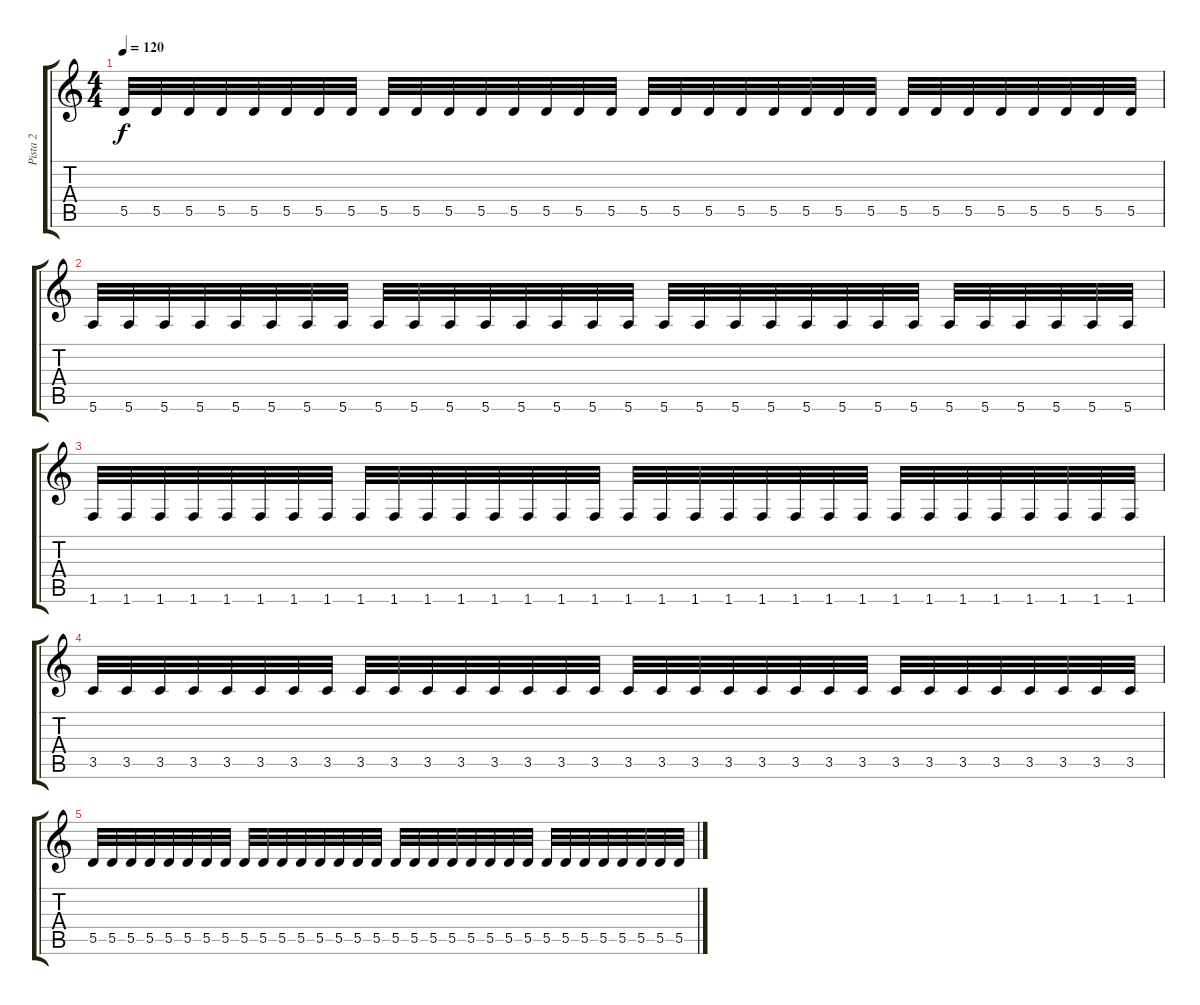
\track ("Pista 2" "Pista 2") {instrument overdrivenguitar}
\staff {score tabs}
\tuning (E4 B3 G3 D3 A2 E2) {hide}
\ts (4 4)
\tempo 120
\clef g2
\ks c
5.5.32{dy f} 5.5.32 5.5.32 5.5.32 5.5.32 5.5.32 5.5.32 5.5.32 5.5.32 5.5.32 5.5.32 5.5.32 5.5.32 5.5.32 5.5.32 5.5.32 5.5.32 5.5.32 5.5.32 5.5.32 5.5.32 5.5.32 5.5.32 5.5.32 5.5.32 5.5.32 5.5.32 5.5.32 5.5.32 5.5.32 5.5.32 5.5.32 |
5.6.32 5.6.32 5.6.32 5.6.32 5.6.32 5.6.32 5.6.32 5.6.32 5.6.32 5.6.32 5.6.32 5.6.32 5.6.32 5.6.32 5.6.32 5.6.32 5.6.32 5.6.32 5.6.32 5.6.32 5.6.32 5.6.32 5.6.32 5.6.32 5.6.32 5.6.32 5.6.32 5.6.32 5.6.32 5.6.32 |
1.6.32 1.6.32 1.6.32 1.6.32 1.6.32 1.6.32 1.6.32 1.6.32 1.6.32 1.6.32 1.6.32 1.6.32 1.6.32 1.6.32 1.6.32 1.6.32 1.6.32 1.6.32 1.6.32 1.6.32 1.6.32 1.6.32 1.6.32 1.6.32 1.6.32 1.6.32 1.6.32 1.6.32 1.6.32 1.6.32 1.6.32 1.6.32 |
3.5.32 3.5.32 3.5.32 3.5.32 3.5.32 3.5.32 3.5.32 3.5.32 3.5.32 3.5.32 3.5.32 3.5.32 3.5.32 3.5.32 3.5.32 3.5.32 3.5.32 3.5.32 3.5.32 3.5.32 3.5.32 3.5.32 3.5.32 3.5.32 3.5.32 3.5.32 3.5.32 3.5.32 3.5.32 3.5.32 3.5.32 3.5.32 |
5.5.32 5.5.32 5.5.32 5.5.32 5.5.32 5.5.32 5.5.32 5.5.32 5.5.32 5.5.32 5.5.32 5.5.32 5.5.32 5.5.32 5.5.32 5.5.32 5.5.32 5.5.32 5.5.32 5.5.32 5.5.32 5.5.32 5.5.32 5.5.32 5.5.32 5.5.32 5.5.32 5.5.32 5.5.32 5.5.32 5.5.32 5.5.32
